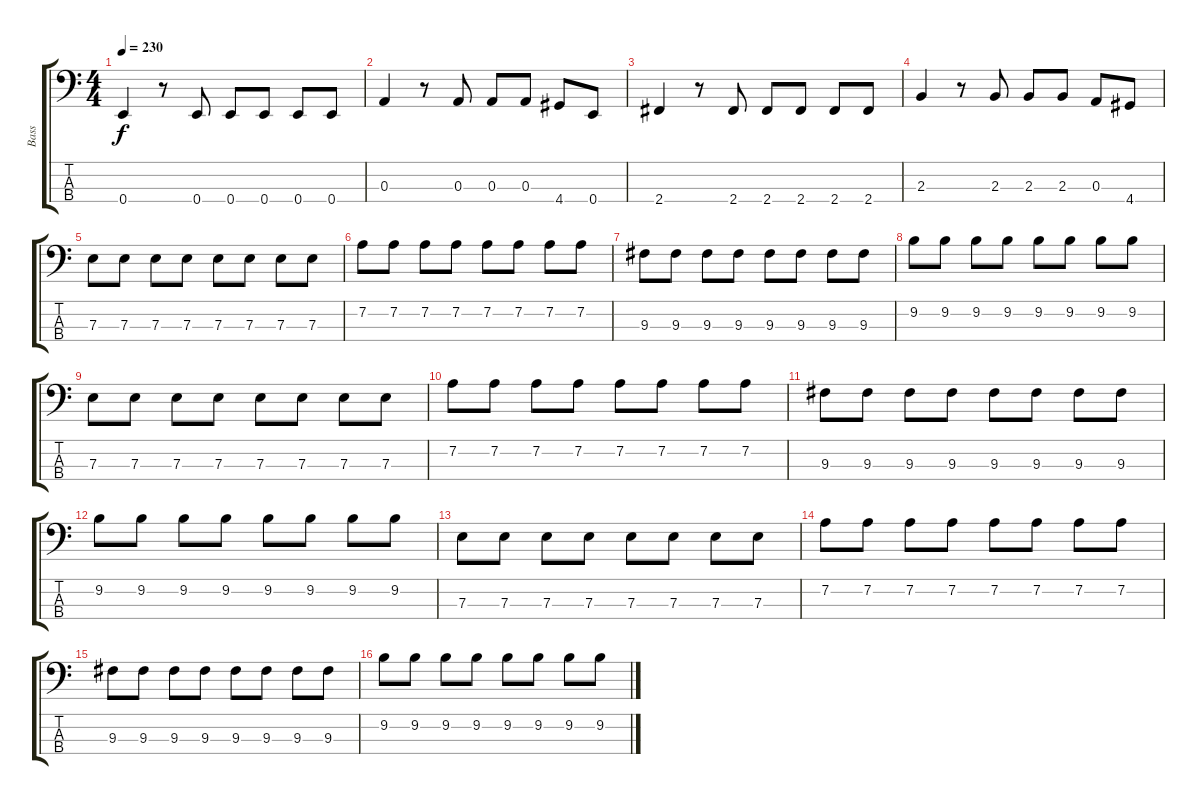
\track ("Bass" "Bass") {instrument electricbassfinger}
\staff {score tabs}
\tuning (G2 D2 A1 E1) {hide}
\ts (4 4)
\tempo 230
\clef f4
\ks c
0.4.4{dy f} r.8 0.4.8 0.4.8 0.4.8 0.4.8 0.4.8 |
0.3.4 r.8 0.3.8 0.3.8 0.3.8 4.4.8 0.4.8 |
2.4.4 r.8 2.4.8 2.4.8 2.4.8 2.4.8 2.4.8 |
2.3.4 r.8 2.3.8 2.3.8 2.3.8 0.3.8 4.4.8 |
7.3.8 7.3.8 7.3.8 7.3.8 7.3.8 7.3.8 7.3.8 7.3.8 |
7.2.8 7.2.8 7.2.8 7.2.8 7.2.8 7.2.8 7.2.8 7.2.8 |
9.3.8 9.3.8 9.3.8 9.3.8 9.3.8 9.3.8 9.3.8 9.3.8 |
9.2.8 9.2.8 9.2.8 9.2.8 9.2.8 9.2.8 9.2.8 9.2.8 |
7.3.8 7.3.8 7.3.8 7.3.8 7.3.8 7.3.8 7.3.8 7.3.8 |
7.2.8 7.2.8 7.2.8 7.2.8 7.2.8 7.2.8 7.2.8 7.2.8 |
9.3.8 9.3.8 9.3.8 9.3.8 9.3.8 9.3.8 9.3.8 9.3.8 |
9.2.8 9.2.8 9.2.8 9.2.8 9.2.8 9.2.8 9.2.8 9.2.8 |
7.3.8 7.3.8 7.3.8 7.3.8 7.3.8 7.3.8 7.3.8 7.3.8 |
7.2.8 7.2.8 7.2.8 7.2.8 7.2.8 7.2.8 7.2.8 7.2.8 |
9.3.8 9.3.8 9.3.8 9.3.8 9.3.8 9.3.8 9.3.8 9.3.8 |
9.2.8 9.2.8 9.2.8 9.2.8 9.2.8 9.2.8 9.2.8 9.2.8
